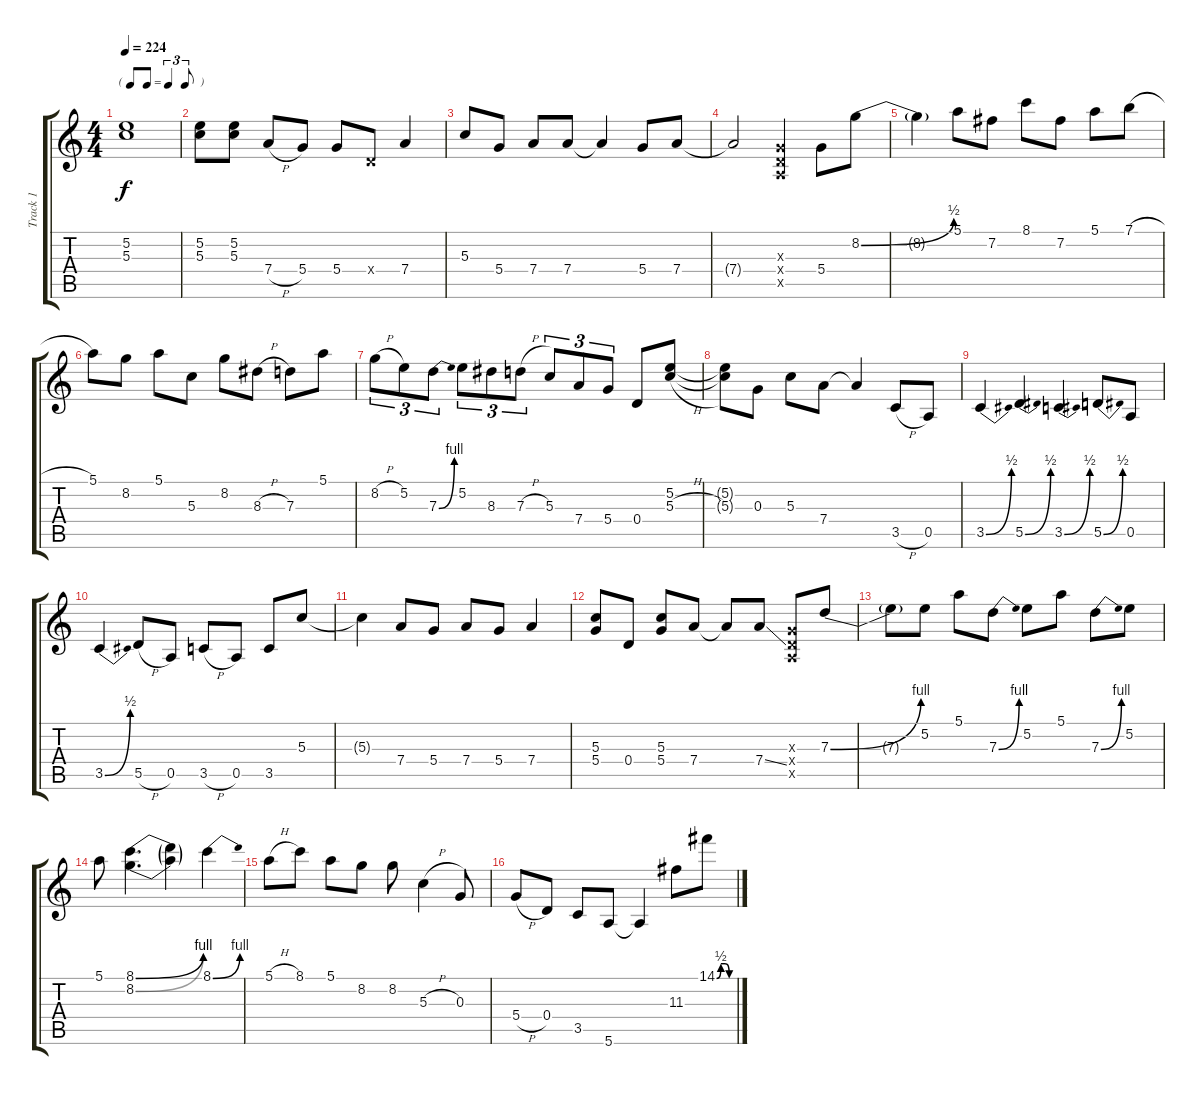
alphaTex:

\track ("Track 1" "Track 1") {instrument overdrivenguitar}
\staff {score tabs}
\tuning (E4 B3 G3 D3 A2 E2) {hide}
\ts (4 4)
\tf triplet8th
\tempo 224
\clef g2
\ks c
(5.2{t} 5.3{t}).1{dy f} |
(5.2 5.3).8 (5.2 5.3).8 7.4{h}.8 5.4.8 5.4.8 0.4{x}.8 7.4.4 |
5.3.8 5.4.8 7.4.8 7.4.8 7.4{t}.4 5.4.8 7.4.8 |
7.4{t}.2 (0.3{x} 0.4{x} 0.5{x}).4 5.4.8 8.2{be (bend 0 0 60 2)}.8 |
8.2{t}.4 5.1.8 7.2.8 8.1.8 7.2.8 5.1.8 7.1{h}.8 |
5.1.8 8.2.8 5.1.8 5.3.8 8.2.8 8.3{h}.8 7.3.8 5.1.8 |
8.2{h}.8{tu (3 2)} 5.2.8{tu (3 2)} 7.3{be (bend 0 0 60 4)}.8{tu (3 2)} 5.2.8{tu (3 2)} 8.3.8{tu (3 2)} 7.3{h}.8{tu (3 2)} 5.3.8{tu (3 2)} 7.4.8{tu (3 2)} 5.4.8{tu (3 2)} 0.4.8 (5.2 5.3{h}).8 |
(5.2{t} 5.3{t}).8 0.3.8 5.3.8 7.4.8 7.4{t}.4 3.5{h}.8 0.5.8 |
3.5{be (bend 0 0 60 2)}.4 5.5{be (bend 0 0 60 2)}.4 3.5{be (bend 0 0 60 2)}.4 5.5{be (bend 0 0 60 2)}.8 0.5.8 |
3.5{be (bend 0 0 60 2)}.4 5.5{h}.8 0.5.8 3.5{h}.8 0.5.8 3.5.8 5.3.8 |
5.3{t}.4 7.4.8 5.4.8 7.4.8 5.4.8 7.4.4 |
(5.3 5.4).8 0.4.8 (5.3 5.4).8 7.4.8 7.4{t}.8 7.4{ss}.8 (0.3{x} 0.4{x} 0.5{x}).8 7.3{be (bend 0 0 60 4)}.8 |
7.3{t}.8 5.2.8 5.1.8 7.3{be (bend 0 0 60 4)}.8 5.2.8 5.1.8 7.3{be (bend 0 0 60 4)}.8 5.2.8 |
5.1.8 (8.1{be (bend 0 0 60 4)} 8.2{be (bend 0 0 60 4)}).4{d} (8.1{t} 8.2{t}).4 8.1{be (bend 0 0 60 4)}.4 |
5.1{h}.8 8.1.8 5.1.8 8.2.8 8.2.8 5.3{h}.4 0.3.8 |
5.4{h}.8 0.4.8 3.5.8 5.6.8 5.6{t}.4 11.3.8 14.1{be (custom 0 0 15 2 30 2 45 0 60 0)}.8
